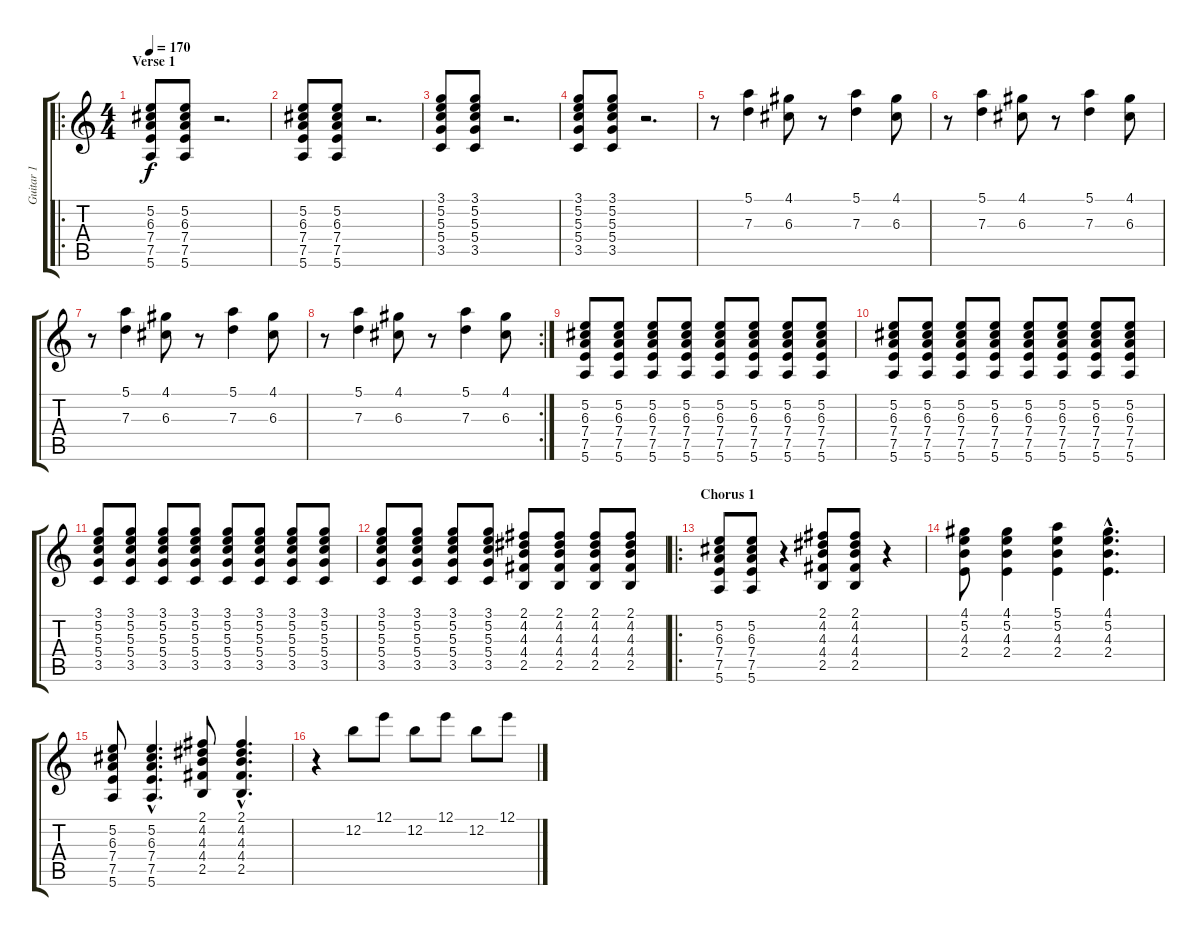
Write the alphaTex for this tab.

\track ("Guitar 1" "Guitar 1") {instrument distortionguitar}
\staff {score tabs}
\tuning (E4 B3 G3 D3 A2 E2) {hide}
\ro
\ts (4 4)
\section ("" "Verse 1")
\tempo 170
\clef g2
\ks c
(5.2 6.3 7.4 7.5 5.6).8{dy f} (5.2 6.3 7.4 7.5 5.6).8 r.2{d} |
(5.2 6.3 7.4 7.5 5.6).8 (5.2 6.3 7.4 7.5 5.6).8 r.2{d} |
(3.1 5.2 5.3 5.4 3.5).8 (3.1 5.2 5.3 5.4 3.5).8 r.2{d} |
(3.1 5.2 5.3 5.4 3.5).8 (3.1 5.2 5.3 5.4 3.5).8 r.2{d} |
r.8 (5.1 7.3).4 (4.1 6.3).8 r.8 (5.1 7.3).4 (4.1 6.3).8 |
r.8 (5.1 7.3).4 (4.1 6.3).8 r.8 (5.1 7.3).4 (4.1 6.3).8 |
r.8 (5.1 7.3).4 (4.1 6.3).8 r.8 (5.1 7.3).4 (4.1 6.3).8 |
\rc 2
r.8 (5.1 7.3).4 (4.1 6.3).8 r.8 (5.1 7.3).4 (4.1 6.3).8 |
(5.2 6.3 7.4 7.5 5.6).8 (5.2 6.3 7.4 7.5 5.6).8 (5.2 6.3 7.4 7.5 5.6).8 (5.2 6.3 7.4 7.5 5.6).8 (5.2 6.3 7.4 7.5 5.6).8 (5.2 6.3 7.4 7.5 5.6).8 (5.2 6.3 7.4 7.5 5.6).8 (5.2 6.3 7.4 7.5 5.6).8 |
(5.2 6.3 7.4 7.5 5.6).8 (5.2 6.3 7.4 7.5 5.6).8 (5.2 6.3 7.4 7.5 5.6).8 (5.2 6.3 7.4 7.5 5.6).8 (5.2 6.3 7.4 7.5 5.6).8 (5.2 6.3 7.4 7.5 5.6).8 (5.2 6.3 7.4 7.5 5.6).8 (5.2 6.3 7.4 7.5 5.6).8 |
(3.1 5.2 5.3 5.4 3.5).8 (3.1 5.2 5.3 5.4 3.5).8 (3.1 5.2 5.3 5.4 3.5).8 (3.1 5.2 5.3 5.4 3.5).8 (3.1 5.2 5.3 5.4 3.5).8 (3.1 5.2 5.3 5.4 3.5).8 (3.1 5.2 5.3 5.4 3.5).8 (3.1 5.2 5.3 5.4 3.5).8 |
(3.1 5.2 5.3 5.4 3.5).8 (3.1 5.2 5.3 5.4 3.5).8 (3.1 5.2 5.3 5.4 3.5).8 (3.1 5.2 5.3 5.4 3.5).8 (2.1 4.2 4.3 4.4 2.5).8 (2.1 4.2 4.3 4.4 2.5).8 (2.1 4.2 4.3 4.4 2.5).8 (2.1 4.2 4.3 4.4 2.5).8 |
\ro
\section ("" "Chorus 1")
(5.2 6.3 7.4 7.5 5.6).8 (5.2 6.3 7.4 7.5 5.6).8 r.4 (2.1 4.2 4.3 4.4 2.5).8 (2.1 4.2 4.3 4.4 2.5).8 r.4 |
(4.1 5.2 4.3 2.4).8 (4.1 5.2 4.3 2.4).4 (5.1 5.2 4.3 2.4).4 (4.1{hac} 5.2{hac} 4.3{hac} 2.4{hac}).4{d} |
(5.2 6.3 7.4 7.5 5.6).8 (5.2{hac} 6.3{hac} 7.4{hac} 7.5{hac} 5.6{hac}).4{d} (2.1 4.2 4.3 4.4 2.5).8 (2.1{hac} 4.2{hac} 4.3{hac} 4.4{hac} 2.5{hac}).4{d} |
r.4 12.2.8 12.1.8 12.2.8 12.1.8 12.2.8 12.1.8
